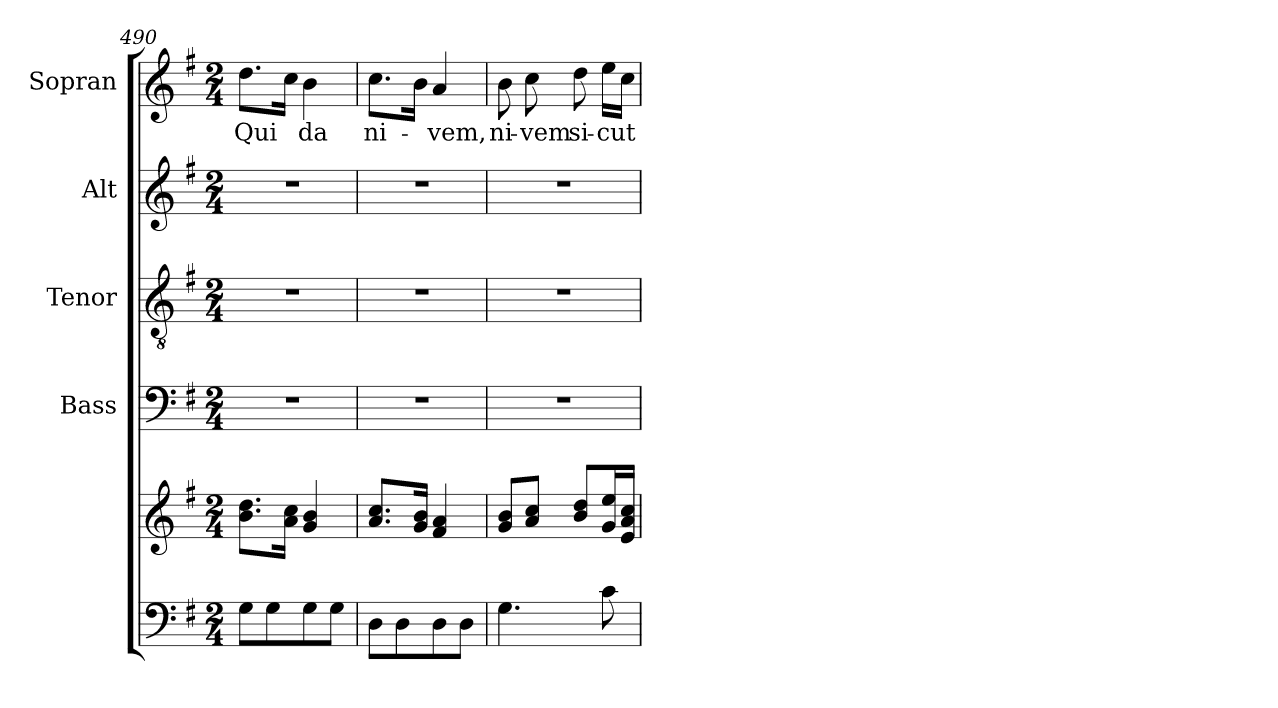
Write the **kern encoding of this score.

**kern	**kern	**kern	**kern	**kern	**kern	**text
*part5	*part5	*part4	*part3	*part2	*part1	*part1
*staff6	*staff5	*staff4	*staff3	*staff2	*staff1	*staff1
*	*	*I"Bass	*I"Tenor	*I"Alt	*I"Sopran	*
*	*	*I'B.	*I'T.	*I'A.	*I'S.	*
*clefF4	*clefG2	*clefF4	*clefGv2	*clefG2	*clefG2	*
*k[f#]	*k[f#]	*k[f#]	*k[f#]	*k[f#]	*k[f#]	*
*G:	*G:	*G:	*G:	*G:	*G:	*
*M2/4	*M2/4	*M2/4	*M2/4	*M2/4	*M2/4	*
=490	=490	=490	=490	=490	=490	=490
!	!	!	!	!	!	!LO:LY:b
8G\L	8.b\ 8.dd\L	2r	2r	2r	8.dd\L	Qui
8G\	.	.	.	.	.	.
.	16a\ 16cc\Jk	.	.	.	16cc\Jk	.
!	!	!	!	!	!	!LO:LY:b
8G\	4g/ 4b/	.	.	.	4b\	da
8G\J	.	.	.	.	.	.
=491	=491	=491	=491	=491	=491	=491
!	!	!	!	!	!	!LO:LY:b
8D\L	8.a/ 8.cc/L	2r	2r	2r	8.cc\L	ni-
8D\	.	.	.	.	.	.
.	16g/ 16b/Jk	.	.	.	16b\Jk	.
!	!	!	!	!	!	!LO:LY:b
8D\	4f#/ 4a/	.	.	.	4a/	-vem,
8D\J	.	.	.	.	.	.
=492	=492	=492	=492	=492	=492	=492
!	!	!	!	!	!	!LO:LY:b
4.G\	8g/ 8b/L	2r	2r	2r	8b\	ni-
!	!	!	!	!	!	!LO:LY:b
.	8a/ 8cc/J	.	.	.	8cc\	-vem
!	!	!	!	!	!	!LO:LY:b
.	8b/ 8dd/L	.	.	.	8dd\	si-
!	!	!	!	!	!	!LO:LY:b
8c\	16g/ 16ee/L	.	.	.	16ee\LL	-cut
.	16e/ 16a/ 16cc/JJ	.	.	.	16cc\JJ	.
=	=	=	=	=	=	=
*-	*-	*-	*-	*-	*-	*-
